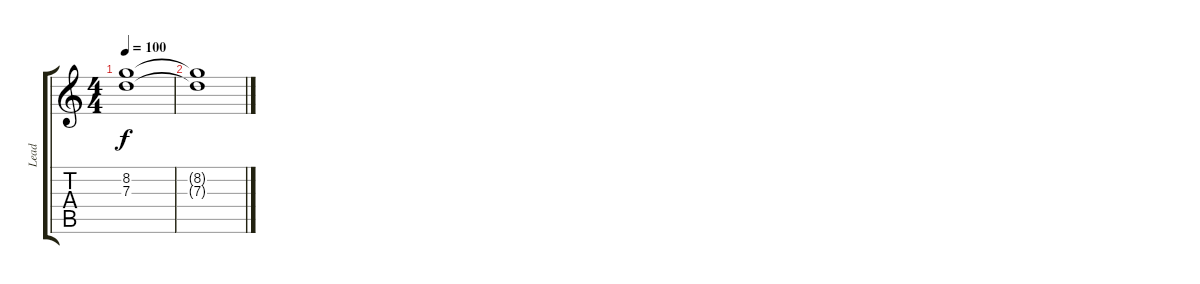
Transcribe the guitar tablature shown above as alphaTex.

\track ("Lead" "Lead") {instrument distortionguitar}
\staff {score tabs}
\tuning (E4 B3 G3 D3 A2 E2) {hide}
\ts (4 4)
\tempo 100
\clef g2
\ks c
(8.2{t} 7.3{t}).1{dy f} |
(8.2{t} 7.3{t}).1
